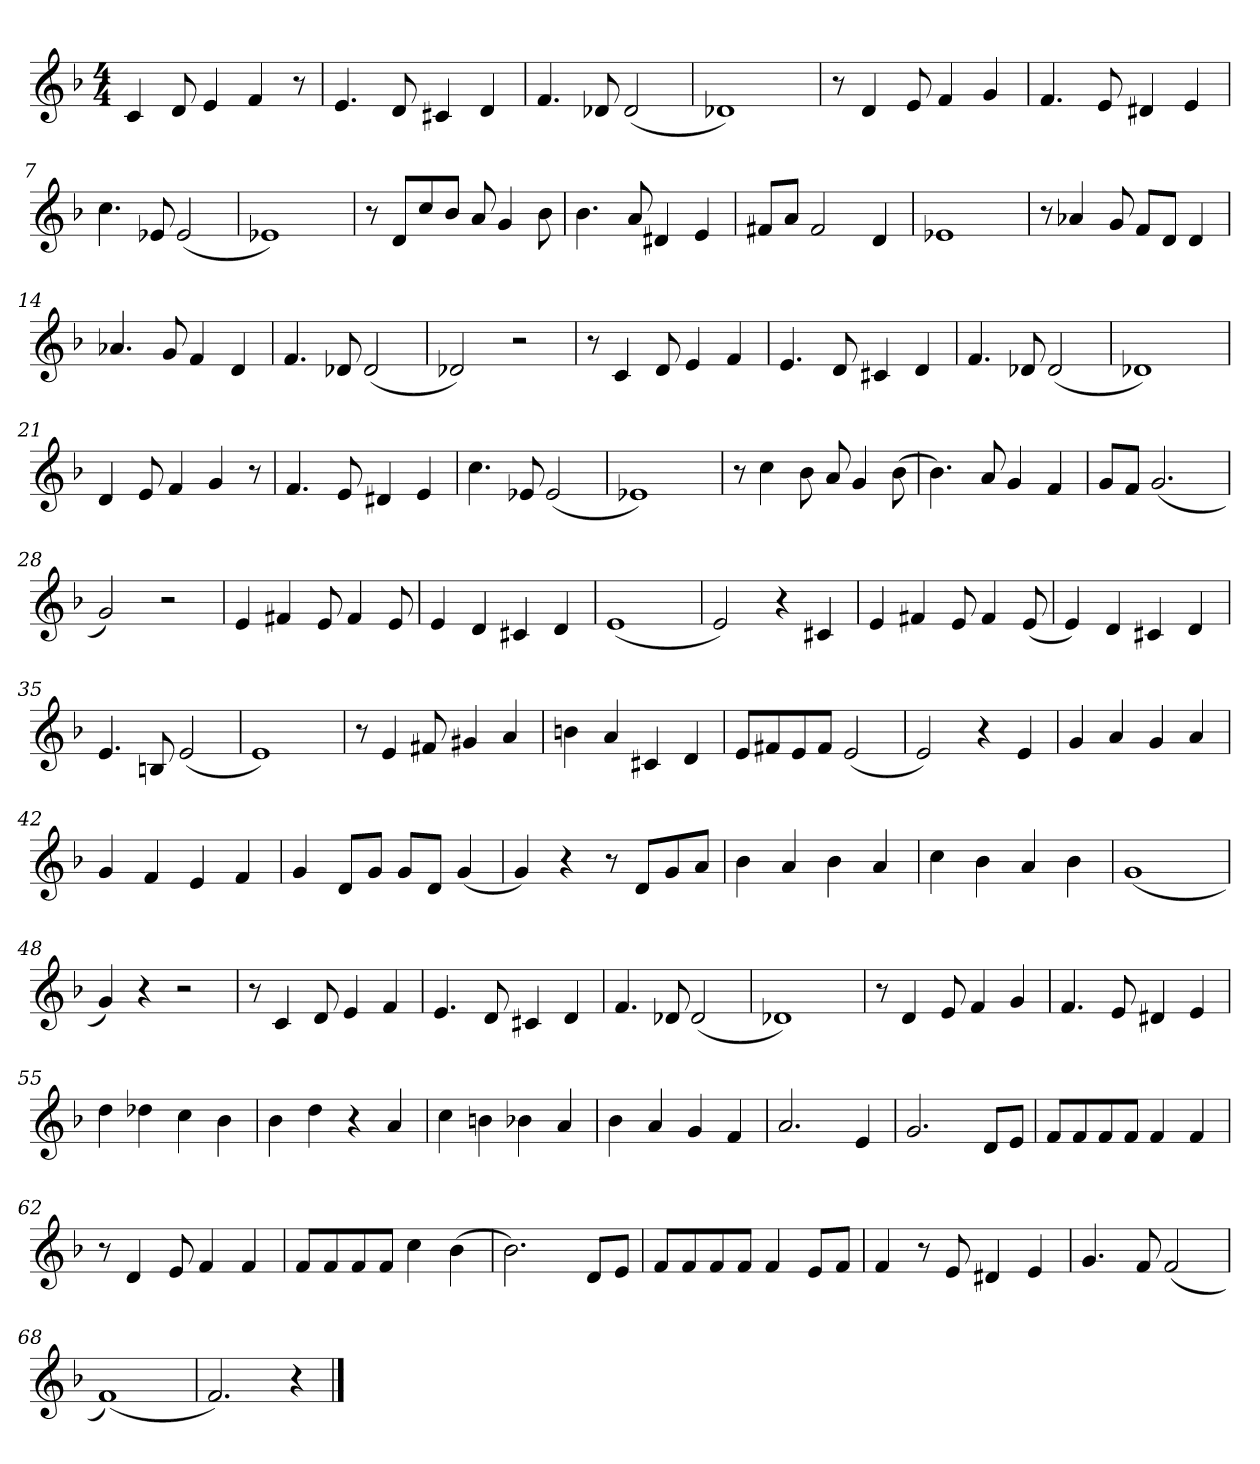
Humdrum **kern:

**kern
*part1
*staff1
*clefG2
*k[b-]
*F:
*M4/4
=1
4c/
8d/
4e/
4f/
8r
=2
4.e/
8d/
4c#X/
4d/
=3
4.f/
8d-X/
(<2d-/
=4
1d-X)
=5
8r
4d/
8e/
4f/
4g/
!!LO:LB:g=z
=6
4.f/
8e/
4d#X/
4e/
=7
4.cc\
8e-X/
(<2e-/
=8
1e-X)
=9
8r
8d/L
8cc/
8b-/J
8a/
4g/
8b-\
=10
4.b-\
8a/
4d#X/
4e/
=11
8f#X/L
8a/J
2f#/
4d/
!!LO:LB:g=z
=12
1e-X
=13
8r
4a-X/
8g/
8f/L
8d/J
4d/
=14
4.a-X/
8g/
4f/
4d/
=15
4.f/
8d-X/
(<2d-/
=16
2d-X/)
2r
=17
8r
4c/
8d/
4e/
4f/
!!LO:LB:g=z
=18
4.e/
8d/
4c#X/
4d/
=19
4.f/
8d-X/
(<2d-/
=20
1d-X)
=21
4d/
8e/
4f/
4g/
8r
=22
4.f/
8e/
4d#X/
4e/
=23
4.cc\
8e-X/
(<2e-/
!!LO:LB:g=z
=24
1e-X)
=25
8r
4cc\
8b-\
8a/
4g/
(>8b-\
=26
4.b-\)
8a/
4g/
4f/
=27
8g/L
8f/J
(<2.g/
=28
2g/)
2r
=29
4e/
4f#X/
8e/
4f#/
8e/
!!LO:LB:g=z
=30
4e/
4d/
4c#X/
4d/
=31
(<1e
=32
2e/)
4r
4c#X/
=33
4e/
4f#X/
8e/
4f#/
(<8e/
=34
4e/)
4d/
4c#X/
4d/
=35
4.e/
8Bn/
(<2e/
=36
1e)
!!LO:LB:g=z
=37
8r
4e/
8f#X/
4g#X/
4a/
=38
4bn\
4a/
4c#X/
4d/
=39
8e/L
8f#X/
8e/
8f#/J
(<2e/
=40
2e/)
4r
4e/
=41
4g/
4a/
4g/
4a/
=42
4g/
4f/
4e/
4f/
!!LO:LB:g=z
=43
4g/
8d/L
8g/J
8g/L
8d/J
(<4g/
=44
4g/)
4r
8r
8d/L
8g/
8a/J
=45
4b-\
4a/
4b-\
4a/
=46
4cc\
4b-\
4a/
4b-\
=47
(<1g
=48
4g/)
4r
2r
!!LO:PB:g=z
=49
8r
4c/
8d/
4e/
4f/
=50
4.e/
8d/
4c#X/
4d/
=51
4.f/
8d-X/
(<2d-/
=52
1d-X)
=53
8r
4d/
8e/
4f/
4g/
=54
4.f/
8e/
4d#X/
4e/
!!LO:LB:g=z
=55
4dd\
4dd-X\
4cc\
4b-\
=56
4b-\
4dd\
4r
4a/
=57
4cc\
4bn\
4b-X\
4a/
=58
4b-\
4a/
4g/
4f/
=59
2.a/
4e/
=60
2.g/
8d/L
8e/J
!!LO:LB:g=z
=61
8f/L
8f/
8f/
8f/J
4f/
4f/
=62
8r
4d/
8e/
4f/
4f/
=63
8f/L
8f/
8f/
8f/J
4cc\
(>4b-\
=64
2.b-\)
8d/L
8e/J
=65
8f/L
8f/
8f/
8f/J
4f/
8e/L
8f/J
!!LO:LB:g=z
=66
4f/
8r
8e/
4d#X/
4e/
=67
4.g/
8f/
(<2f/
=68
(<1f)
=69
2.f/)
4r
==
*-
